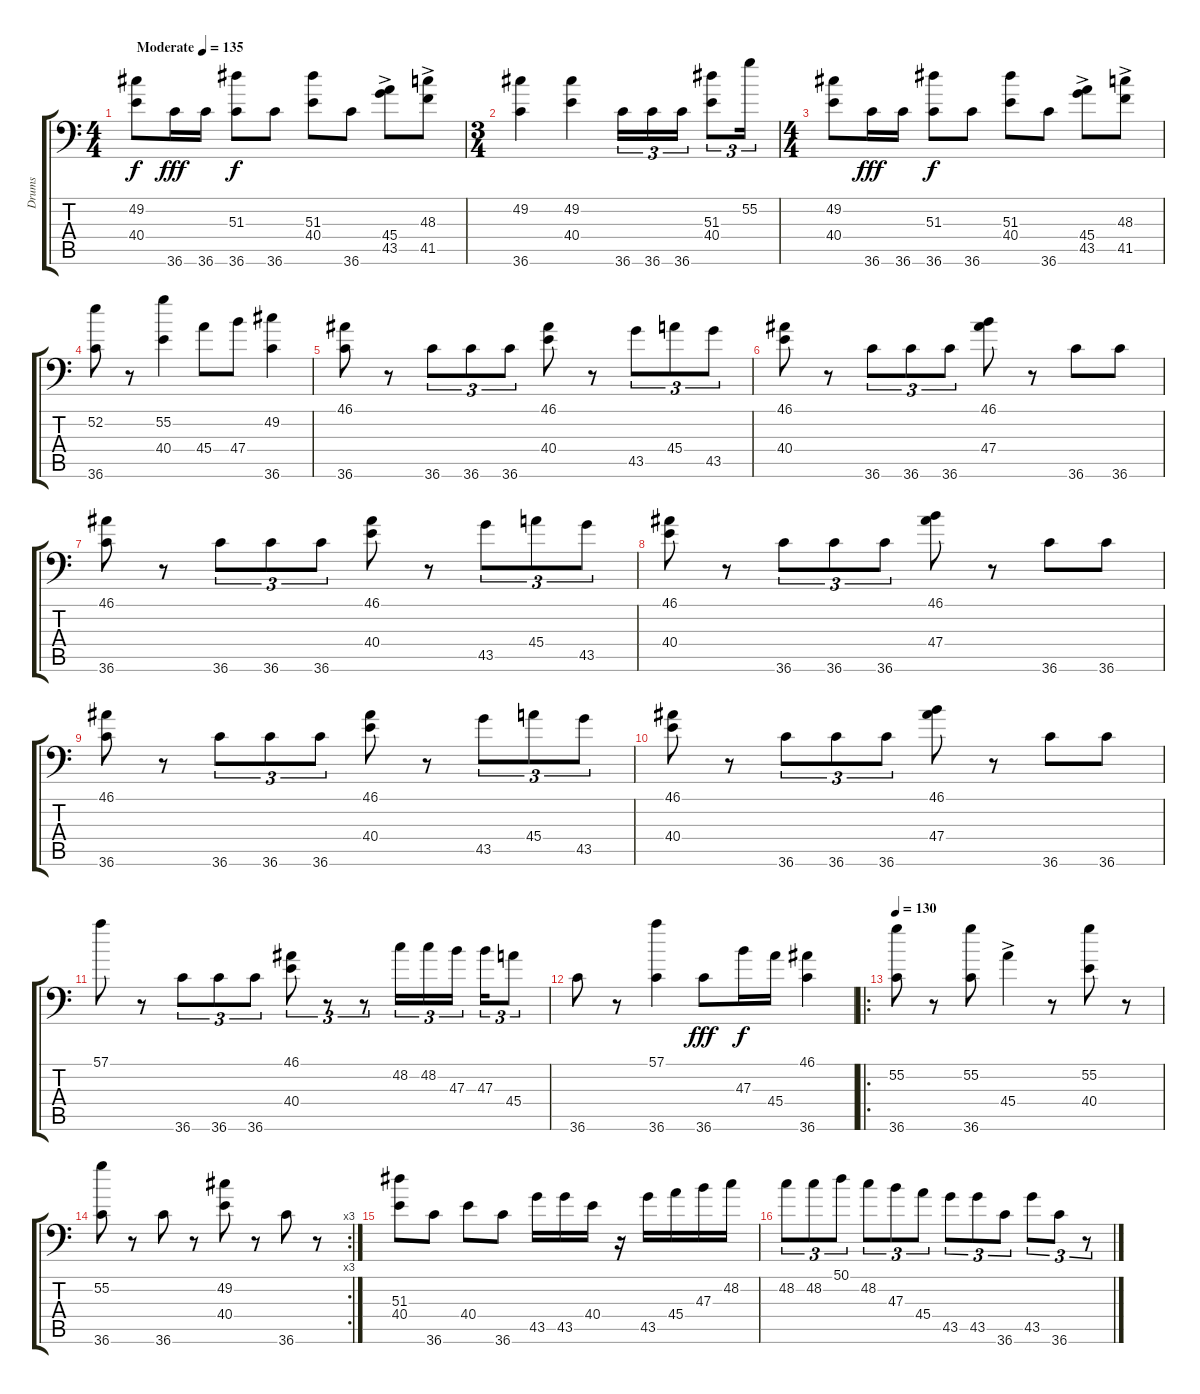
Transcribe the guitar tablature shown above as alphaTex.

\track ("Drums" "Drums") {instrument acousticgrandpiano}
\staff {score tabs}
\tuning (C-1 C-1 C-1 C-1 C-1 C-1) {hide}
\ts (4 4)
\tempo (135 "Moderate")
\clef f4
\ks c
(49.2 40.4).8{dy f instrument acousticgrandpiano} 36.6.16{dy fff} 36.6.16 (51.3 36.6).8{dy f} 36.6.8 (51.3 40.4).8 36.6.8 (45.4{ac} 43.5{ac}).8 (48.3{ac} 41.5{ac}).8 |
\ts (3 4)
(49.2 36.6).4 (49.2 40.4).4 36.6.16{tu (3 2)} 36.6.16{tu (3 2)} 36.6.16{tu (3 2)} (51.3 40.4).8{tu (3 2)} 55.2.16{tu (3 2)} |
\ts (4 4)
(49.2 40.4).8 36.6.16{dy fff} 36.6.16 (51.3 36.6).8{dy f} 36.6.8 (51.3 40.4).8 36.6.8 (45.4{ac} 43.5{ac}).8 (48.3{ac} 41.5{ac}).8 |
(52.2 36.6).8 r.8 (55.2 40.4).4 45.4.8 47.4.8 (49.2 36.6).4 |
(46.1 36.6).8 r.8 36.6.8{tu (3 2)} 36.6.8{tu (3 2)} 36.6.8{tu (3 2)} (46.1 40.4).8 r.8 43.5.8{tu (3 2)} 45.4.8{tu (3 2)} 43.5.8{tu (3 2)} |
(46.1 40.4).8 r.8 36.6.8{tu (3 2)} 36.6.8{tu (3 2)} 36.6.8{tu (3 2)} (46.1 47.4).8 r.8 36.6.8 36.6.8 |
(46.1 36.6).8 r.8 36.6.8{tu (3 2)} 36.6.8{tu (3 2)} 36.6.8{tu (3 2)} (46.1 40.4).8 r.8 43.5.8{tu (3 2)} 45.4.8{tu (3 2)} 43.5.8{tu (3 2)} |
(46.1 40.4).8 r.8 36.6.8{tu (3 2)} 36.6.8{tu (3 2)} 36.6.8{tu (3 2)} (46.1 47.4).8 r.8 36.6.8 36.6.8 |
(46.1 36.6).8 r.8 36.6.8{tu (3 2)} 36.6.8{tu (3 2)} 36.6.8{tu (3 2)} (46.1 40.4).8 r.8 43.5.8{tu (3 2)} 45.4.8{tu (3 2)} 43.5.8{tu (3 2)} |
(46.1 40.4).8 r.8 36.6.8{tu (3 2)} 36.6.8{tu (3 2)} 36.6.8{tu (3 2)} (46.1 47.4).8 r.8 36.6.8 36.6.8 |
57.1.8 r.8 36.6.8{tu (3 2)} 36.6.8{tu (3 2)} 36.6.8{tu (3 2)} (46.1 40.4).8{tu (3 2)} r.8{tu (3 2)} r.8{tu (3 2)} 48.2.16{tu (3 2)} 48.2.16{tu (3 2)} 47.3.16{tu (3 2)} 47.3.16{tu (3 2)} 45.4.8{tu (3 2)} |
36.6.8 r.8 (57.1 36.6).4 36.6.8{dy fff} 47.3.16{dy f} 45.4.16 (46.1 36.6).4 |
\ro
\tempo 130
(55.2 36.6).8 r.8 (55.2 36.6).8 45.4{ac}.4 r.8 (55.2 40.4).8 r.8 |
\rc 3
(55.2 36.6).8 r.8 36.6.8 r.8 (49.2 40.4).8 r.8 36.6.8 r.8 |
(51.3 40.4).8 36.6.8 40.4.8 36.6.8 43.5.16 43.5.16 40.4.16 r.16 43.5.16 45.4.16 47.3.16 48.2.16 |
48.2.8{tu (3 2)} 48.2.8{tu (3 2)} 50.1.8{tu (3 2)} 48.2.8{tu (3 2)} 47.3.8{tu (3 2)} 45.4.8{tu (3 2)} 43.5.8{tu (3 2)} 43.5.8{tu (3 2)} 36.6.8{tu (3 2)} 43.5.8{tu (3 2)} 36.6.8{tu (3 2)} r.8{tu (3 2)}
